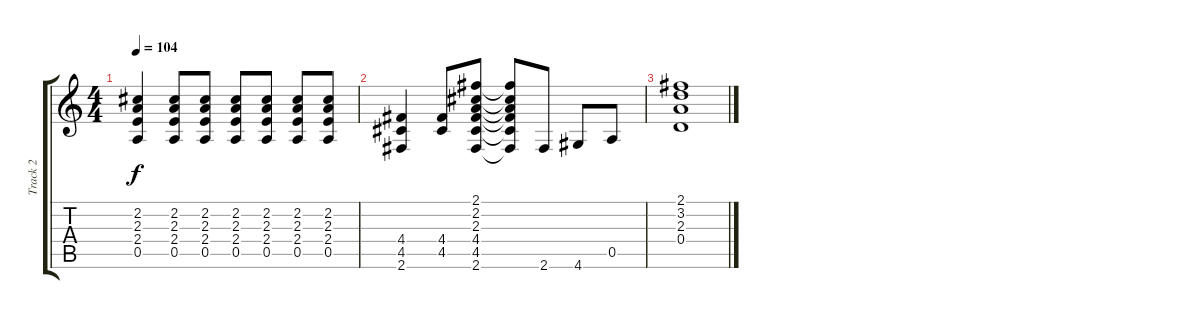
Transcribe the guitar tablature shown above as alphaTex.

\track ("Track 2" "Track 2") {instrument overdrivenguitar}
\staff {score tabs}
\tuning (E4 B3 G3 D3 A2 E2) {hide}
\ts (4 4)
\tempo 104
\clef g2
\ks c
(2.2 2.3 2.4 0.5).4{dy f} (2.2 2.3 2.4 0.5).8 (2.2 2.3 2.4 0.5).8 (2.2 2.3 2.4 0.5).8 (2.2 2.3 2.4 0.5).8 (2.2 2.3 2.4 0.5).8 (2.2 2.3 2.4 0.5).8 |
(4.4 4.5 2.6).4 (4.4 4.5).8 (2.1 2.2 2.3 4.4 4.5 2.6).8 (2.1{t} 2.2{t} 2.3{t} 4.4{t} 4.5{t} 2.6{t}).8 2.6.8 4.6.8 0.5.8 |
(2.1 3.2 2.3 0.4).1
